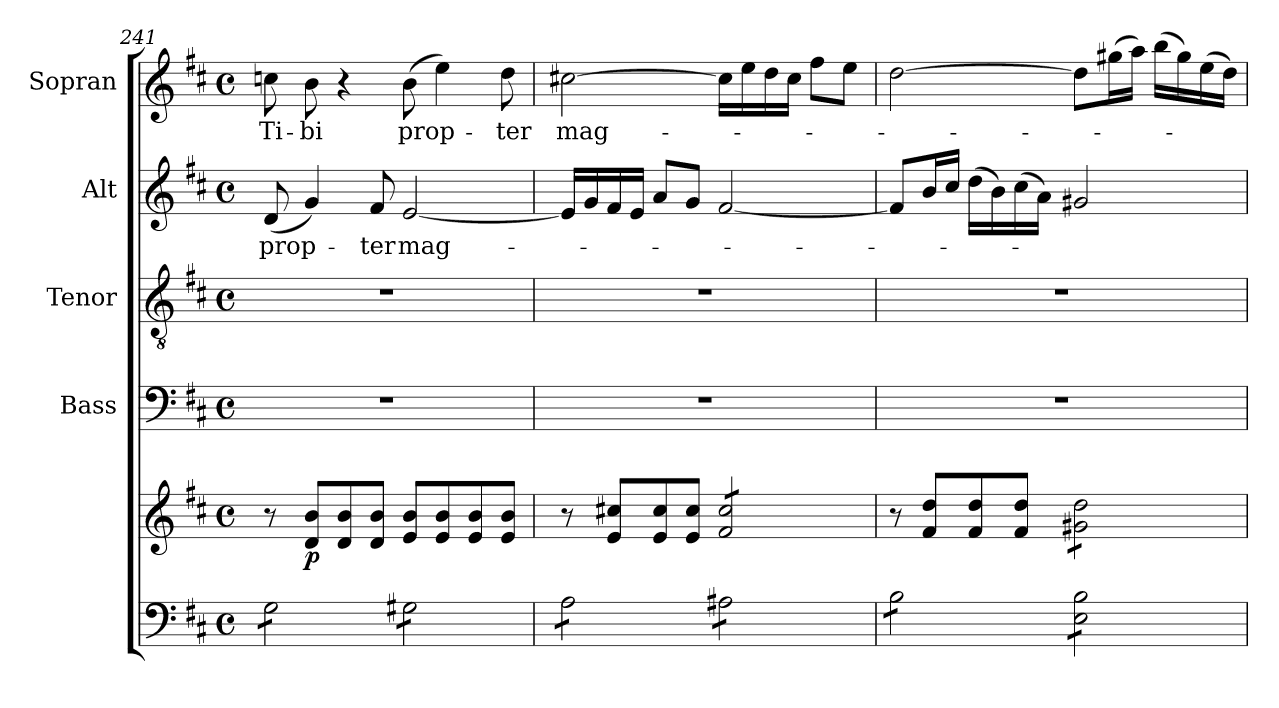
**kern	**kern	**dynam	**kern	**kern	**kern	**text	**kern	**text
*part5	*part5	*part5	*part4	*part3	*part2	*part2	*part1	*part1
*staff6	*staff5	*staff5/6	*staff4	*staff3	*staff2	*staff2	*staff1	*staff1
*	*	*	*I"Bass	*I"Tenor	*I"Alt	*	*I"Sopran	*
*	*	*	*I'B.	*I'T.	*I'A.	*	*I'S.	*
*clefF4	*clefG2	*	*clefF4	*clefGv2	*clefG2	*	*clefG2	*
*k[f#c#]	*k[f#c#]	*	*k[f#c#]	*k[f#c#]	*k[f#c#]	*	*k[f#c#]	*
*D:	*D:	*	*D:	*D:	*D:	*	*D:	*
*M4/4	*M4/4	*	*M4/4	*M4/4	*M4/4	*	*M4/4	*
*met(c)	*met(c)	*	*met(c)	*met(c)	*met(c)	*	*met(c)	*
=241	=241	=241	=241	=241	=241	=241	=241	=241
!	!	!	!	!	!	!LO:LY:b	!	!LO:LY:b
*tremolo	*	*	*	*	*	*	*	*
8G\L	8r	.	1r	1r	(<8d/	prop-	8ccn\	Ti-
!	!	!LO:DY:b	!	!	!	!	!	!LO:LY:b
8G\	8d/ 8b/L	p	.	.	4g/)	.	8b\	-bi
8G\	8d/ 8b/	.	.	.	.	.	4r	.
!	!	!	!	!	!	!LO:LY:b	!	!
8G\J	8d/ 8b/J	.	.	.	8f#/	-ter	.	.
!	!	!	!	!	!	!LO:LY:b	!	!LO:LY:b
8G#X\L	8e/ 8b/L	.	.	.	[2e/	mag-	(>8b\	prop-
8G#X\	8e/ 8b/	.	.	.	.	.	4ee\)	.
8G#X\	8e/ 8b/	.	.	.	.	.	.	.
!	!	!	!	!	!	!	!	!LO:LY:b
8G#X\J	8e/ 8b/J	.	.	.	.	.	8dd\	-ter
=242	=242	=242	=242	=242	=242	=242	=242	=242
!	!	!	!	!	!	!	!	!LO:LY:b
8A\L	8r	.	1r	1r	16e/LL]	.	[2cc#X\	mag-
.	.	.	.	.	16g/	.	.	.
8A\	8e/ 8cc#X/L	.	.	.	16f#/	.	.	.
.	.	.	.	.	16e/JJ	.	.	.
8A\	8e/ 8cc#/	.	.	.	8a/L	.	.	.
8A\J	8e/ 8cc#/J	.	.	.	8g/J	.	.	.
*	*tremolo	*	*	*	*	*	*	*
8A#X\L	8f#/ 8cc#/L	.	.	.	[2f#/	.	16cc#\LL]	.
.	.	.	.	.	.	.	16ee\	.
8A#X\	8f#/ 8cc#/	.	.	.	.	.	16dd\	.
.	.	.	.	.	.	.	16cc#\JJ	.
8A#X\	8f#/ 8cc#/	.	.	.	.	.	8ff#\L	.
8A#X\J	8f#/ 8cc#/J	.	.	.	.	.	8ee\J	.
*	*Xtremolo	*	*	*	*	*	*	*
!!LO:LB:g=z
=243	=243	=243	=243	=243	=243	=243	=243	=243
8B\L	8r	.	1r	1r	8f#/L]	.	[2dd\	.
8B\	8f#/ 8dd/L	.	.	.	16b/L	.	.	.
.	.	.	.	.	16cc#/JJ	.	.	.
8B\	8f#/ 8dd/	.	.	.	(>16dd\LL	.	.	.
.	.	.	.	.	16b\)	.	.	.
8B\J	8f#/ 8dd/J	.	.	.	(>16cc#\	.	.	.
.	.	.	.	.	16a\JJ)	.	.	.
*	*tremolo	*	*	*	*	*	*	*
8E\ 8B\L	8g#X\ 8dd\L	.	.	.	2g#X/	.	8dd\L]	.
8E\ 8B\	8g#X\ 8dd\	.	.	.	.	.	(>16gg#X\L	.
.	.	.	.	.	.	.	16aa\JJ)	.
8E\ 8B\	8g#X\ 8dd\	.	.	.	.	.	(>16bb\LL	.
.	.	.	.	.	.	.	16gg#\)	.
8E\ 8B\J	8g#X\ 8dd\J	.	.	.	.	.	(>16ee\	.
*	*Xtremolo	*	*	*	*	*	*	*
*Xtremolo	*	*	*	*	*	*	*	*
.	.	.	.	.	.	.	16dd\JJ)	.
=	=	=	=	=	=	=	=	=
*-	*-	*-	*-	*-	*-	*-	*-	*-
